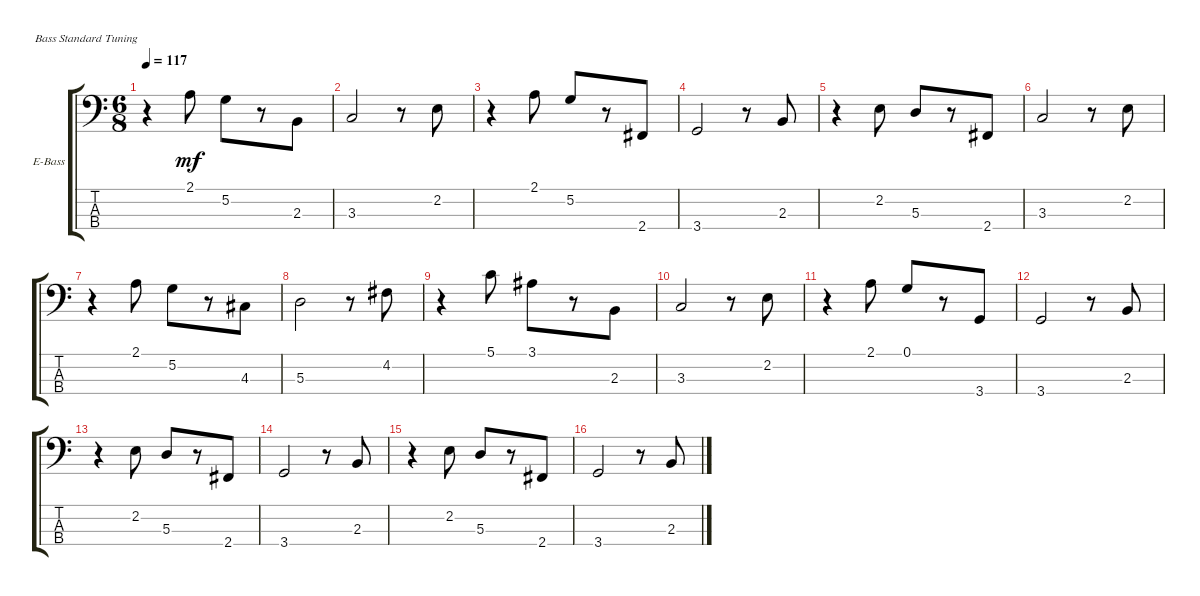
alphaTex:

\defaultSystemsLayout 4
\bracketExtendMode groupsimilarinstruments
\firstSystemTrackNameOrientation horizontal
\otherSystemsTrackNameOrientation horizontal
\track ("Electric Bass" "E-Bass") {instrument electricbassfinger}
\staff {score tabs}
\tuning (G2 D2 A1 E1)
\ts (6 8)
\tempo 117
\clef f4
\ks c
r.4{dy mf} 2.1.8 5.2.8 r.8 2.3.8 |
3.3.2 r.8 2.2.8 |
r.4 2.1.8 5.2.8 r.8 2.4.8 |
3.4.2 r.8 2.3.8 |
r.4 2.2.8 5.3.8 r.8 2.4.8 |
3.3.2 r.8 2.2.8 |
r.4 2.1.8 5.2.8 r.8 4.3.8 |
5.3.2 r.8 4.2.8 |
r.4 5.1.8 3.1.8 r.8 2.3.8 |
3.3.2 r.8 2.2.8 |
r.4 2.1.8 0.1.8 r.8 3.4.8 |
3.4.2 r.8 2.3.8 |
r.4 2.2.8 5.3.8 r.8 2.4.8 |
3.4.2 r.8 2.3.8 |
r.4 2.2.8 5.3.8 r.8 2.4.8 |
3.4.2 r.8 2.3.8
